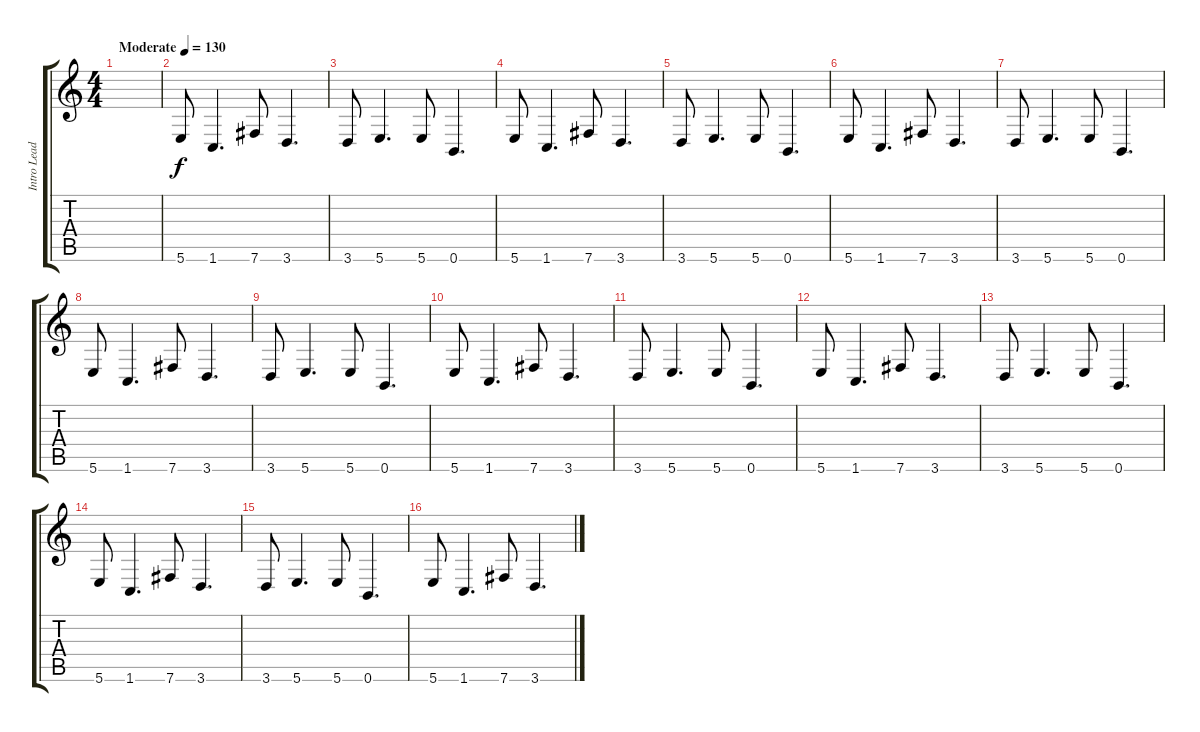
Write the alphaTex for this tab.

\track ("Intro Lead" "Intro Lead") {instrument overdrivenguitar}
\staff {score tabs}
\tuning (Db4 Ab3 E3 B2 Gb2 B1) {hide}
\ts (4 4)
\tempo (130 "Moderate")
\clef g2
\ks c
|
5.6.8 1.6.4{d} 7.6.8 3.6.4{d} |
3.6.8 5.6.4{d} 5.6.8 0.6.4{d} |
5.6.8 1.6.4{d} 7.6.8 3.6.4{d} |
3.6.8 5.6.4{d} 5.6.8 0.6.4{d} |
5.6.8 1.6.4{d} 7.6.8 3.6.4{d} |
3.6.8 5.6.4{d} 5.6.8 0.6.4{d} |
5.6.8 1.6.4{d} 7.6.8 3.6.4{d} |
3.6.8 5.6.4{d} 5.6.8 0.6.4{d} |
5.6.8 1.6.4{d} 7.6.8 3.6.4{d} |
3.6.8 5.6.4{d} 5.6.8 0.6.4{d} |
5.6.8 1.6.4{d} 7.6.8 3.6.4{d} |
3.6.8 5.6.4{d} 5.6.8 0.6.4{d} |
5.6.8 1.6.4{d} 7.6.8 3.6.4{d} |
3.6.8 5.6.4{d} 5.6.8 0.6.4{d} |
5.6.8 1.6.4{d} 7.6.8 3.6.4{d}
